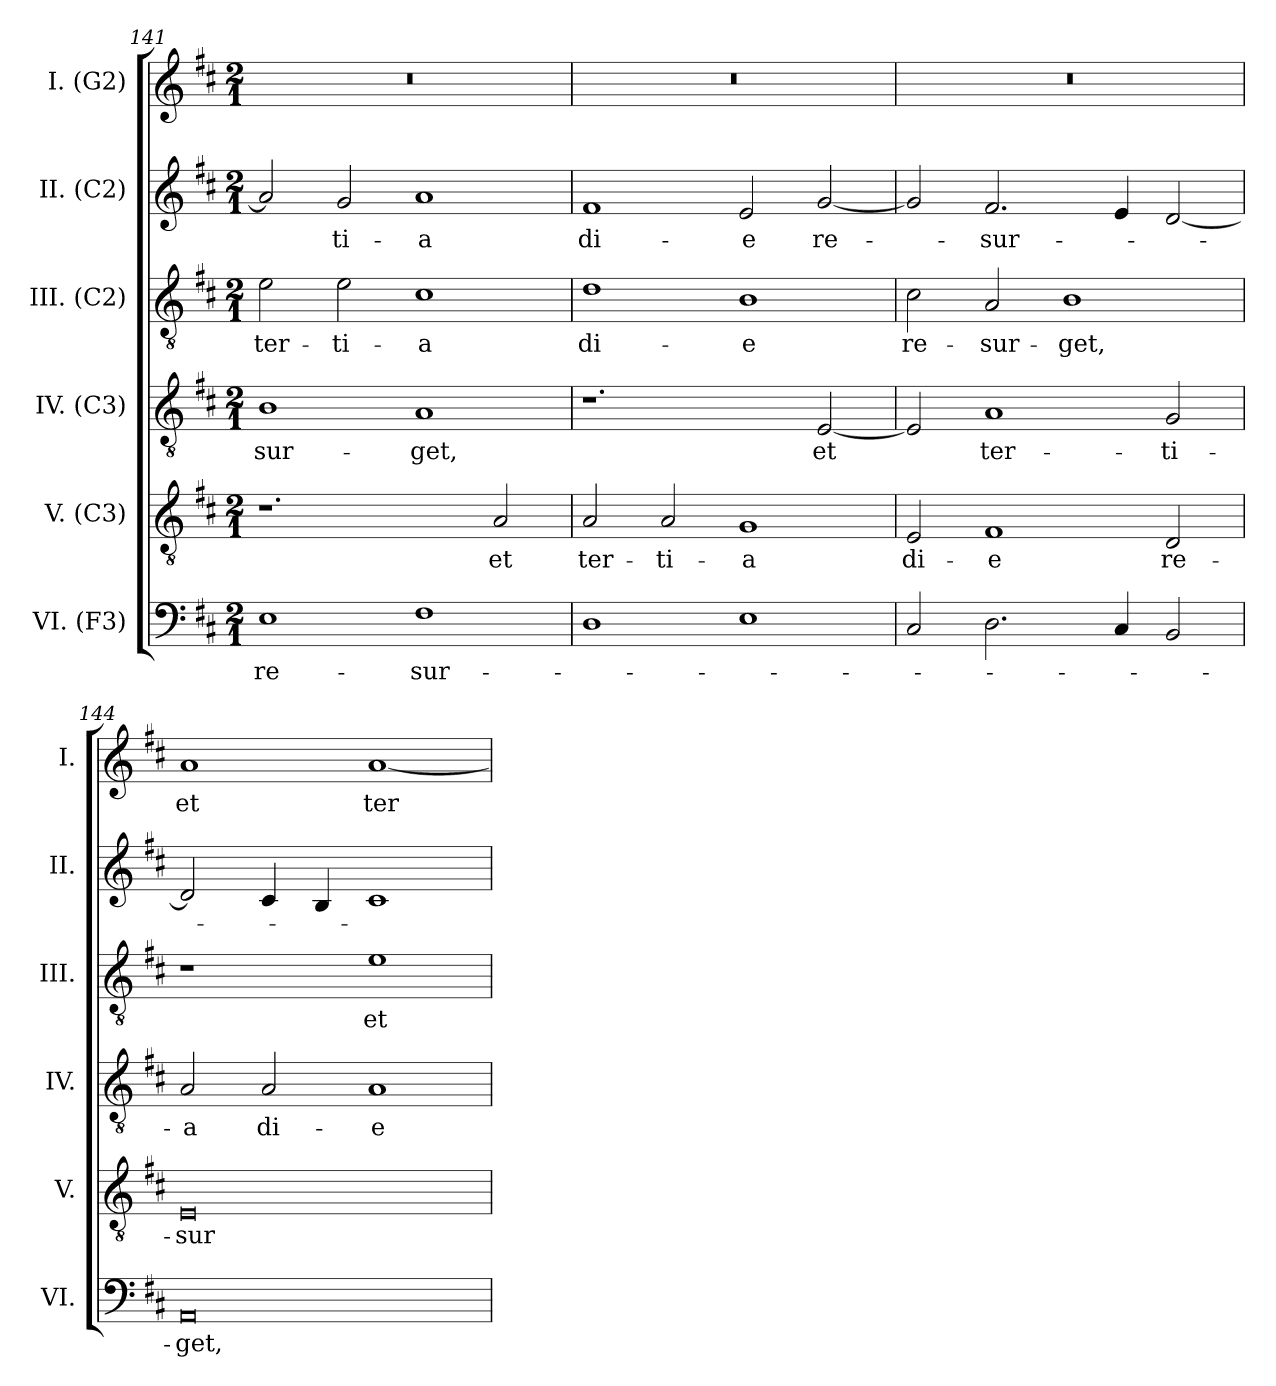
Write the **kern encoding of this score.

**kern	**text	**kern	**text	**kern	**text	**kern	**text	**kern	**text	**kern	**text
*part6	*part6	*part5	*part5	*part4	*part4	*part3	*part3	*part2	*part2	*part1	*part1
*staff6	*staff6	*staff5	*staff5	*staff4	*staff4	*staff3	*staff3	*staff2	*staff2	*staff1	*staff1
*I"VI. (F3)	*	*I"V. (C3)	*	*I"IV. (C3)	*	*I"III. (C2)	*	*I"II. (C2)	*	*I"I. (G2)	*
*I'VI.	*	*I'V.	*	*I'IV.	*	*I'III.	*	*I'II.	*	*I'I.	*
*clefF4	*	*clefGv2	*	*clefGv2	*	*clefGv2	*	*clefG2	*	*clefG2	*
*	*	*	*	*	*	*ITrd7c12	*	*	*	*	*
*k[f#c#]	*	*k[f#c#]	*	*k[f#c#]	*	*k[f#c#]	*	*k[f#c#]	*	*k[f#c#]	*
*D:	*	*D:	*	*D:	*	*D:	*	*D:	*	*D:	*
*M2/1	*	*M2/1	*	*M2/1	*	*M2/1	*	*M2/1	*	*M2/1	*
=141	=141	=141	=141	=141	=141	=141	=141	=141	=141	=141	=141
!	!LO:LY:b:color=#000000	!	!	!	!	!	!	!	!	!	!
!	!	!	!	!	!LO:LY:b:color=#000000	!	!	!	!	!	!
!	!	!	!	!	!	!	!LO:LY:b:color=#000000	!	!	!LO:N:vis=1	!
1Ei	re-	1.r	.	1Bi	-sur-	2Ei\	ter-	2ai/]	.	0r	.
!	!	!	!	!	!	!	!LO:LY:b:color=#000000	!	!	!	!
!	!	!	!	!	!	!	!	!	!LO:LY:b:color=#000000	!	!
.	.	.	.	.	.	2Ei\	-ti-	2gi/	-ti-	.	.
!	!LO:LY:b:color=#000000	!	!	!	!	!	!	!	!	!	!
!	!	!	!	!	!LO:LY:b:color=#000000	!	!	!	!	!	!
!	!	!	!	!	!	!	!LO:LY:b:color=#000000	!	!	!	!
!	!	!	!	!	!	!	!	!	!LO:LY:b:color=#000000	!	!
1F#i	-sur-	.	.	1Ai	-get,	1C#i	-a	1ai	-a	.	.
!	!	!	!LO:LY:b:color=#000000	!	!	!	!	!	!	!	!
.	.	2Ai/	et	.	.	.	.	.	.	.	.
=142	=142	=142	=142	=142	=142	=142	=142	=142	=142	=142	=142
!	!	!	!LO:LY:b:color=#000000	!	!	!	!	!	!	!	!
!	!	!	!	!	!	!	!LO:LY:b:color=#000000	!	!	!	!
!	!	!	!	!	!	!	!	!	!LO:LY:b:color=#000000	!LO:N:vis=1	!
1Di	.	2Ai/	ter-	1.r	.	1Di	di-	1f#i	di-	0r	.
!	!	!	!LO:LY:b:color=#000000	!	!	!	!	!	!	!	!
.	.	2Ai/	-ti-	.	.	.	.	.	.	.	.
!	!	!	!LO:LY:b:color=#000000	!	!	!	!	!	!	!	!
!	!	!	!	!	!	!	!LO:LY:b:color=#000000	!	!	!	!
!	!	!	!	!	!	!	!	!	!LO:LY:b:color=#000000	!	!
1Ei	.	1Gi	-a	.	.	1BBi	-e	2ei/	-e	.	.
!	!	!	!	!	!LO:LY:b:color=#000000	!	!	!	!	!	!
!	!	!	!	!	!	!	!	!	!LO:LY:b:color=#000000	!	!
.	.	.	.	[2Ei/	et	.	.	[2gi/	re-	.	.
=143	=143	=143	=143	=143	=143	=143	=143	=143	=143	=143	=143
!	!	!	!LO:LY:b:color=#000000	!	!	!	!	!	!	!	!
!	!	!	!	!	!	!	!LO:LY:b:color=#000000	!	!	!LO:N:vis=1	!
2C#i/	.	2Ei/	di-	2Ei/]	.	2C#i\	re-	2gi/]	.	0r	.
!	!	!	!LO:LY:b:color=#000000	!	!	!	!	!	!	!	!
!	!	!	!	!	!LO:LY:b:color=#000000	!	!	!	!	!	!
!	!	!	!	!	!	!	!LO:LY:b:color=#000000	!	!	!	!
!	!	!	!	!	!	!	!	!	!LO:LY:b:color=#000000	!	!
2.Di\	.	1F#i	-e	1Ai	ter-	2AAi/	-sur-	2.f#i/	-sur-	.	.
!	!	!	!	!	!	!	!LO:LY:b:color=#000000	!	!	!	!
.	.	.	.	.	.	1BBi	-get,	.	.	.	.
4C#i/	.	.	.	.	.	.	.	4ei/	.	.	.
!	!	!	!LO:LY:b:color=#000000	!	!	!	!	!	!	!	!
!	!	!	!	!	!LO:LY:b:color=#000000	!	!	!	!	!	!
2BBi/	.	2Di/	re-	2Gi/	-ti-	.	.	[2di/	.	.	.
!!LO:PB:g=z
=144	=144	=144	=144	=144	=144	=144	=144	=144	=144	=144	=144
!	!LO:LY:b:color=#000000	!	!	!	!	!	!	!	!	!	!
!	!	!	!LO:LY:b:color=#000000	!	!	!	!	!	!	!	!
!	!	!	!	!	!LO:LY:b:color=#000000	!	!	!	!	!	!
!	!	!	!	!	!	!	!	!	!	!	!LO:LY:b:color=#000000
0AAi	-get,	0Ei	-sur-	2Ai/	-a	1r	.	2di/]	.	1ai	et
!	!	!	!	!	!LO:LY:b:color=#000000	!	!	!	!	!	!
.	.	.	.	2Ai/	di-	.	.	4c#i/	.	.	.
.	.	.	.	.	.	.	.	4Bi/	.	.	.
!	!	!	!	!	!LO:LY:b:color=#000000	!	!	!	!	!	!
!	!	!	!	!	!	!	!LO:LY:b:color=#000000	!	!	!	!
!	!	!	!	!	!	!	!	!	!	!	!LO:LY:b:color=#000000
.	.	.	.	1Ai	-e	1Ei	et	1c#i	.	[1ai	ter-
=	=	=	=	=	=	=	=	=	=	=	=
*-	*-	*-	*-	*-	*-	*-	*-	*-	*-	*-	*-
